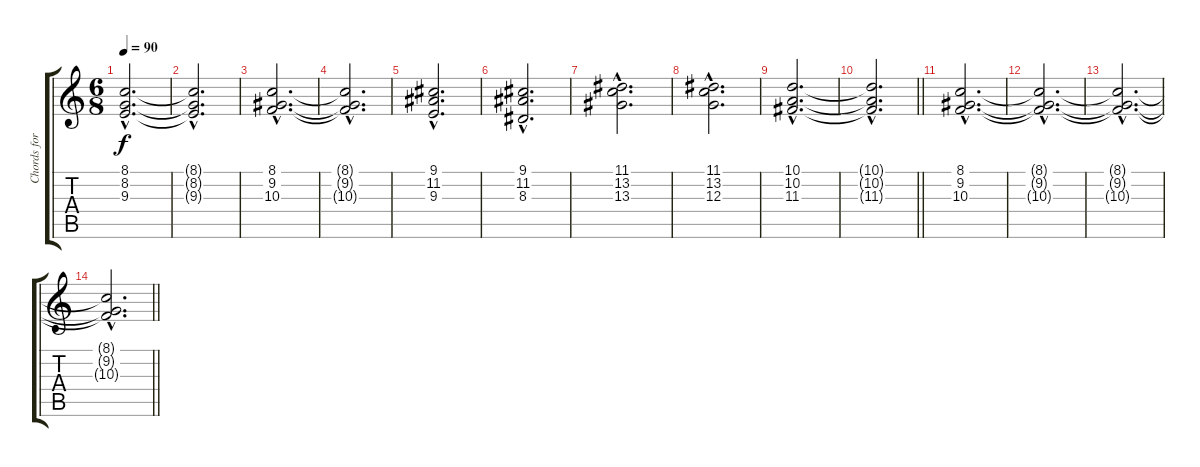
\track ("Chords for guitar" "Chords for") {instrument brightacousticpiano}
\staff {score tabs}
\tuning (E4 B3 G3 D3 A2 E2) {hide}
\ts (6 8)
\tempo 90
\clef g2
\ks c
(8.1{hac} 8.2{hac} 9.3{hac}).2{d dy f} |
(8.1{hac t} 8.2{hac t} 9.3{hac t}).2{d} |
(8.1{hac} 9.2{hac} 10.3{hac}).2{d} |
(8.1{hac t} 9.2{hac t} 10.3{hac t}).2{d} |
(9.1{hac} 11.2{hac} 9.3{hac}).2{d} |
(9.1{hac} 11.2{hac} 8.3{hac}).2{d} |
(11.1{hac} 13.2{hac} 13.3{hac}).2{d} |
(11.1{hac} 13.2{hac} 12.3{hac}).2{d} |
(10.1{hac} 10.2{hac} 11.3{hac}).2{d} |
\barLineRight lightlight
(10.1{hac t} 10.2{hac t} 11.3{hac t}).2{d} |
(8.1{hac} 9.2{hac} 10.3{hac}).2{d} |
(8.1{hac t} 9.2{hac t} 10.3{hac t}).2{d} |
(8.1{hac t} 9.2{hac t} 10.3{hac t}).2{d} |
\barLineRight lightlight
(8.1{hac t} 9.2{hac t} 10.3{hac t}).2{d}
